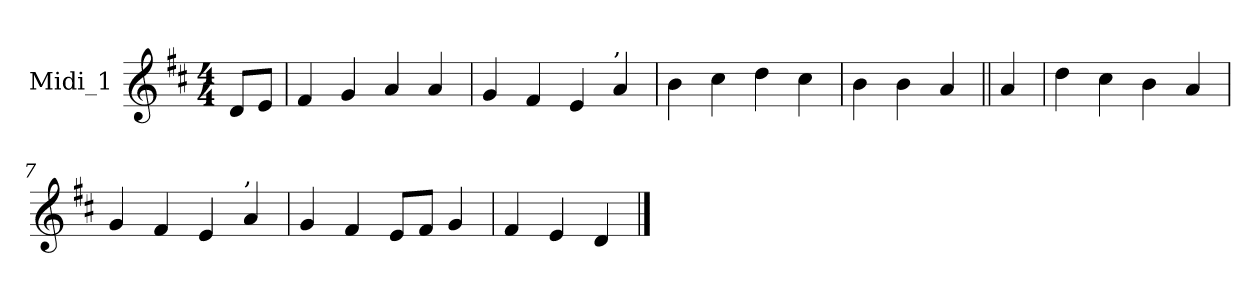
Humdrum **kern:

**kern
*part1
*staff1
*I"Midi_1
*clefG2
*k[f#c#]
*D:
*M4/4
=
8dL
8eJ
=1
4f#
4g
4a
4a
=2
4g
4f#
4e
!LO:TX:a:t=,
4a
=3
4b
4cc#
4dd
4cc#
=4
4b
4b
4a
!!LO:LB:g=z
=5||
4a
=6
4dd
4cc#
4b
4a
=7
4g
4f#
4e
!LO:TX:a:t=,
4a
=8
4g
4f#
8eL
8f#J
4g
=9
4f#
4e
4d
==
*-
